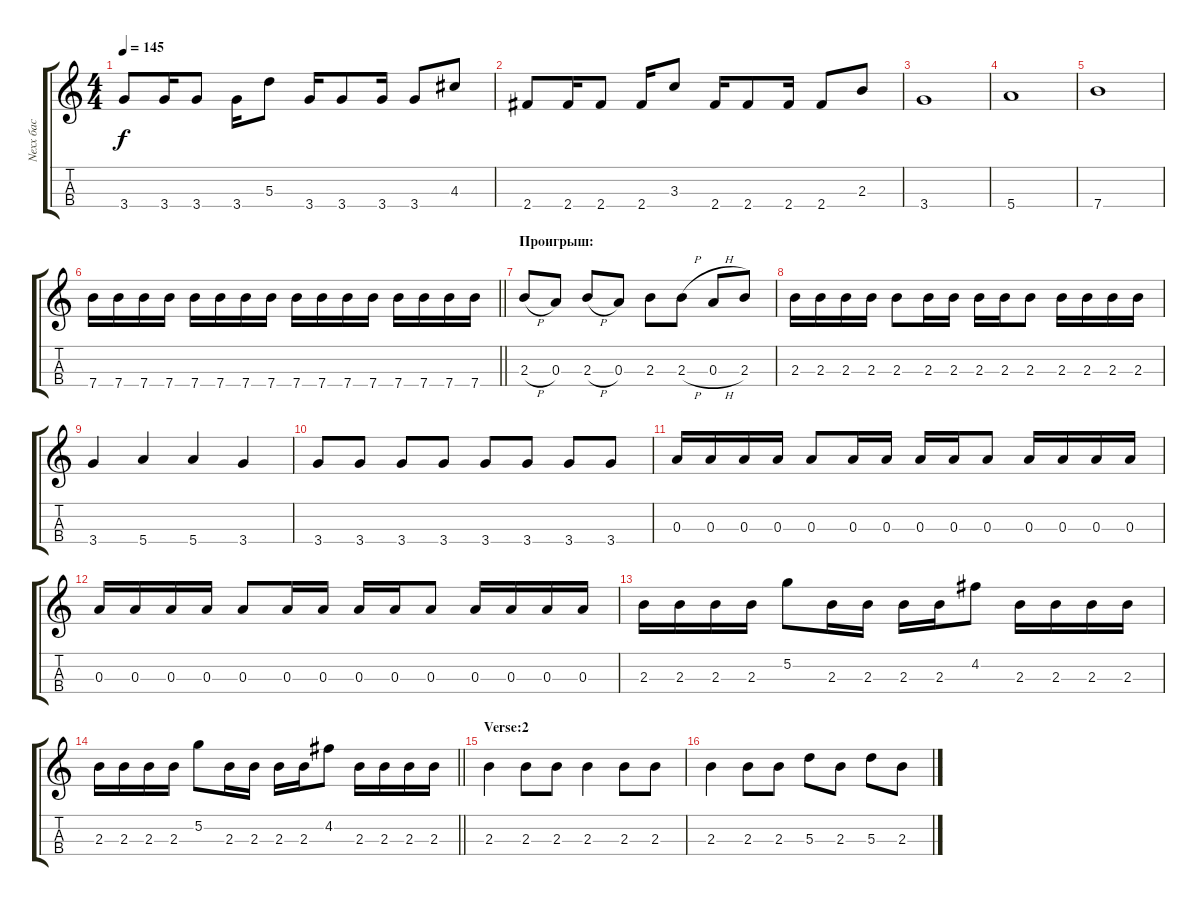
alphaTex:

\track ("Nexx бас" "Nexx бас") {instrument electricbassfinger}
\staff {score tabs}
\tuning (G4 D4 A3 E3) {hide}
\ts (4 4)
\tempo 145
\clef g2
\ks c
3.4.8{dy f} 3.4.16 3.4.8 3.4.16 5.3.8 3.4.16 3.4.8 3.4.16 3.4.8 4.3.8 |
2.4.8 2.4.16 2.4.8 2.4.16 3.3.8 2.4.16 2.4.8 2.4.16 2.4.8 2.3.8 |
3.4.1 |
5.4.1 |
7.4.1 |
\barLineRight lightlight
7.4.16 7.4.16 7.4.16 7.4.16 7.4.16 7.4.16 7.4.16 7.4.16 7.4.16 7.4.16 7.4.16 7.4.16 7.4.16 7.4.16 7.4.16 7.4.16 |
\section ("" "Проигрыш:")
2.3{h}.8 0.3.8 2.3{h}.8 0.3.8 2.3.8 2.3{h}.8 0.3{h}.8 2.3.8 |
2.3.16 2.3.16 2.3.16 2.3.16 2.3.8 2.3.16 2.3.16 2.3.16 2.3.16 2.3.8 2.3.16 2.3.16 2.3.16 2.3.16 |
3.4.4 5.4.4 5.4.4 3.4.4 |
3.4.8 3.4.8 3.4.8 3.4.8 3.4.8 3.4.8 3.4.8 3.4.8 |
0.3.16 0.3.16 0.3.16 0.3.16 0.3.8 0.3.16 0.3.16 0.3.16 0.3.16 0.3.8 0.3.16 0.3.16 0.3.16 0.3.16 |
0.3.16 0.3.16 0.3.16 0.3.16 0.3.8 0.3.16 0.3.16 0.3.16 0.3.16 0.3.8 0.3.16 0.3.16 0.3.16 0.3.16 |
2.3.16 2.3.16 2.3.16 2.3.16 5.2.8 2.3.16 2.3.16 2.3.16 2.3.16 4.2.8 2.3.16 2.3.16 2.3.16 2.3.16 |
\barLineRight lightlight
2.3.16 2.3.16 2.3.16 2.3.16 5.2.8 2.3.16 2.3.16 2.3.16 2.3.16 4.2.8 2.3.16 2.3.16 2.3.16 2.3.16 |
\section ("" "Verse:2")
2.3.4 2.3.8 2.3.8 2.3.4 2.3.8 2.3.8 |
2.3.4 2.3.8 2.3.8 5.3.8 2.3.8 5.3.8 2.3.8
